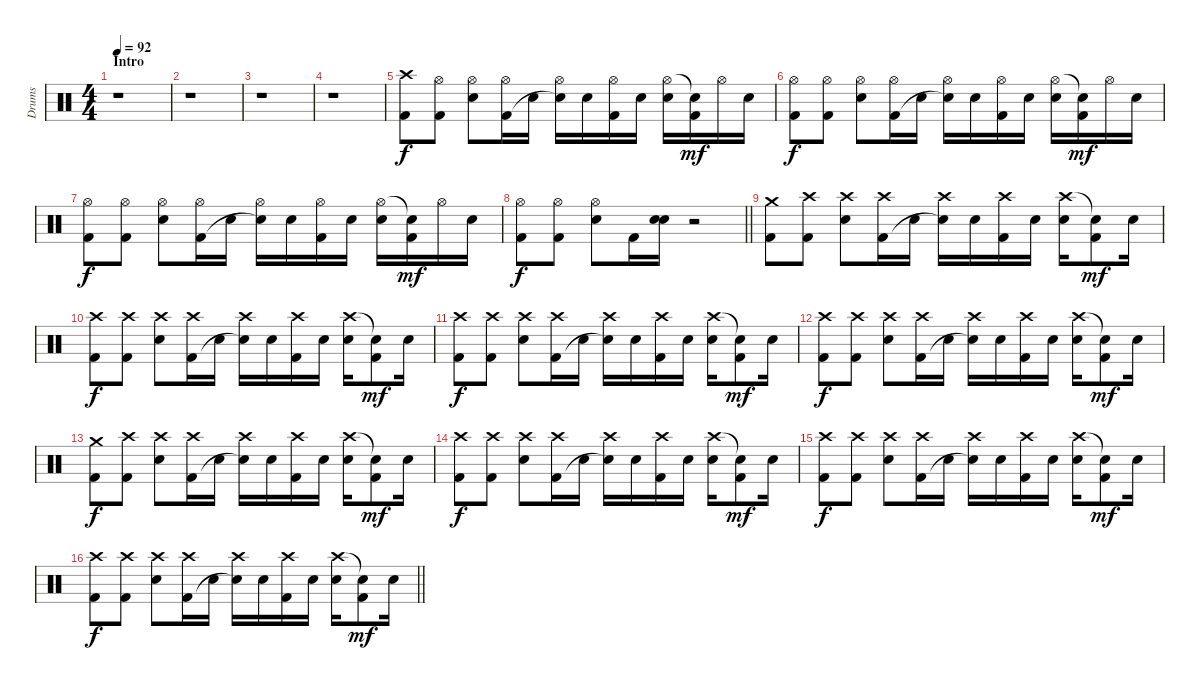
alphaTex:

\track ("Drums" "Drums") {instrument percussion}
\staff {score}
\articulation defaults
\ts (4 4)
\section ("" "Intro")
\tempo 92
\clef neutral
\ks c
r.1{dy f} |
r.1 |
r.1 |
r.1 |
("Crash high (hit)" "Kick (hit) 2").8 ("Hi-Hat (open)" "Kick (hit) 2").8 ("Hi-Hat (open)" "Electric Snare (hit)").8 ("Hi-Hat (open)" "Kick (hit) 2").16 "Electric Snare (hit)".16 ("Hi-Hat (open)" "Snare (hit)"{t}).16 "Electric Snare (hit)".16 ("Hi-Hat (open)" "Kick (hit) 2").16 "Electric Snare (hit)".16 ("Hi-Hat (open)" "Electric Snare (hit)").16 ("Snare (hit)"{t} "Kick (hit) 2").16{dy mf} "Hi-Hat (open)".16 "Electric Snare (hit)".16 |
("Hi-Hat (open)" "Kick (hit) 2").8{dy f} ("Hi-Hat (open)" "Kick (hit) 2").8 ("Hi-Hat (open)" "Electric Snare (hit)").8 ("Hi-Hat (open)" "Kick (hit) 2").16 "Electric Snare (hit)".16 ("Hi-Hat (open)" "Snare (hit)"{t}).16 "Electric Snare (hit)".16 ("Hi-Hat (open)" "Kick (hit) 2").16 "Electric Snare (hit)".16 ("Hi-Hat (open)" "Electric Snare (hit)").16 ("Snare (hit)"{t} "Kick (hit) 2").16{dy mf} "Hi-Hat (open)".16 "Electric Snare (hit)".16 |
("Hi-Hat (open)" "Kick (hit) 2").8{dy f} ("Hi-Hat (open)" "Kick (hit) 2").8 ("Hi-Hat (open)" "Electric Snare (hit)").8 ("Hi-Hat (open)" "Kick (hit) 2").16 "Electric Snare (hit)".16 ("Hi-Hat (open)" "Snare (hit)"{t}).16 "Electric Snare (hit)".16 ("Hi-Hat (open)" "Kick (hit) 2").16 "Electric Snare (hit)".16 ("Hi-Hat (open)" "Electric Snare (hit)").16 ("Snare (hit)"{t} "Kick (hit) 2").16{dy mf} "Hi-Hat (open)".16 "Electric Snare (hit)".16 |
\barLineRight lightlight
("Hi-Hat (open)" "Kick (hit) 2").8{dy f} ("Hi-Hat (open)" "Kick (hit) 2").8 ("Hi-Hat (open)" "Electric Snare (hit)").8 "Kick (hit) 2".16 ("Electric Snare (hit)" "Electric Snare (hit)").16{bd 60} r.2 |
\section ("" "")
("Crash medium (hit)" "Kick (hit) 2").8 ("Crash high (hit)" "Kick (hit) 2").8 ("Crash high (hit)" "Electric Snare (hit)").8 ("Crash high (hit)" "Kick (hit) 2").16 "Electric Snare (hit)".16 ("Crash high (hit)" "Snare (hit)"{t}).16 "Electric Snare (hit)".16 ("Crash high (hit)" "Kick (hit) 2").16 "Electric Snare (hit)".16 ("Crash high (hit)" "Electric Snare (hit)").16 ("Snare (hit)"{t} "Kick (hit) 2").8{dy mf} "Electric Snare (hit)".16 |
("Crash high (hit)" "Kick (hit) 2").8{dy f} ("Crash high (hit)" "Kick (hit) 2").8 ("Crash high (hit)" "Electric Snare (hit)").8 ("Crash high (hit)" "Kick (hit) 2").16 "Electric Snare (hit)".16 ("Crash high (hit)" "Snare (hit)"{t}).16 "Electric Snare (hit)".16 ("Crash high (hit)" "Kick (hit) 2").16 "Electric Snare (hit)".16 ("Crash high (hit)" "Electric Snare (hit)").16 ("Snare (hit)"{t} "Kick (hit) 2").8{dy mf} "Electric Snare (hit)".16 |
("Crash high (hit)" "Kick (hit) 2").8{dy f} ("Crash high (hit)" "Kick (hit) 2").8 ("Crash high (hit)" "Electric Snare (hit)").8 ("Crash high (hit)" "Kick (hit) 2").16 "Electric Snare (hit)".16 ("Crash high (hit)" "Snare (hit)"{t}).16 "Electric Snare (hit)".16 ("Crash high (hit)" "Kick (hit) 2").16 "Electric Snare (hit)".16 ("Crash high (hit)" "Electric Snare (hit)").16 ("Snare (hit)"{t} "Kick (hit) 2").8{dy mf} "Electric Snare (hit)".16 |
("Crash high (hit)" "Kick (hit) 2").8{dy f} ("Crash high (hit)" "Kick (hit) 2").8 ("Crash high (hit)" "Electric Snare (hit)").8 ("Crash high (hit)" "Kick (hit) 2").16 "Electric Snare (hit)".16 ("Crash high (hit)" "Snare (hit)"{t}).16 "Electric Snare (hit)".16 ("Crash high (hit)" "Kick (hit) 2").16 "Electric Snare (hit)".16 ("Crash high (hit)" "Electric Snare (hit)").16 ("Snare (hit)"{t} "Kick (hit) 2").8{dy mf} "Electric Snare (hit)".16 |
("Crash medium (hit)" "Kick (hit) 2").8{dy f} ("Crash high (hit)" "Kick (hit) 2").8 ("Crash high (hit)" "Electric Snare (hit)").8 ("Crash high (hit)" "Kick (hit) 2").16 "Electric Snare (hit)".16 ("Crash high (hit)" "Snare (hit)"{t}).16 "Electric Snare (hit)".16 ("Crash high (hit)" "Kick (hit) 2").16 "Electric Snare (hit)".16 ("Crash high (hit)" "Electric Snare (hit)").16 ("Snare (hit)"{t} "Kick (hit) 2").8{dy mf} "Electric Snare (hit)".16 |
("Crash high (hit)" "Kick (hit) 2").8{dy f} ("Crash high (hit)" "Kick (hit) 2").8 ("Crash high (hit)" "Electric Snare (hit)").8 ("Crash high (hit)" "Kick (hit) 2").16 "Electric Snare (hit)".16 ("Crash high (hit)" "Snare (hit)"{t}).16 "Electric Snare (hit)".16 ("Crash high (hit)" "Kick (hit) 2").16 "Electric Snare (hit)".16 ("Crash high (hit)" "Electric Snare (hit)").16 ("Snare (hit)"{t} "Kick (hit) 2").8{dy mf} "Electric Snare (hit)".16 |
("Crash high (hit)" "Kick (hit) 2").8{dy f} ("Crash high (hit)" "Kick (hit) 2").8 ("Crash high (hit)" "Electric Snare (hit)").8 ("Crash high (hit)" "Kick (hit) 2").16 "Electric Snare (hit)".16 ("Crash high (hit)" "Snare (hit)"{t}).16 "Electric Snare (hit)".16 ("Crash high (hit)" "Kick (hit) 2").16 "Electric Snare (hit)".16 ("Crash high (hit)" "Electric Snare (hit)").16 ("Snare (hit)"{t} "Kick (hit) 2").8{dy mf} "Electric Snare (hit)".16 |
\barLineRight lightlight
("Crash high (hit)" "Kick (hit) 2").8{dy f} ("Crash high (hit)" "Kick (hit) 2").8 ("Crash high (hit)" "Electric Snare (hit)").8 ("Crash high (hit)" "Kick (hit) 2").16 "Electric Snare (hit)".16 ("Crash high (hit)" "Snare (hit)"{t}).16 "Electric Snare (hit)".16 ("Crash high (hit)" "Kick (hit) 2").16 "Electric Snare (hit)".16 ("Crash high (hit)" "Electric Snare (hit)").16 ("Snare (hit)"{t} "Kick (hit) 2").8{dy mf} "Electric Snare (hit)".16
